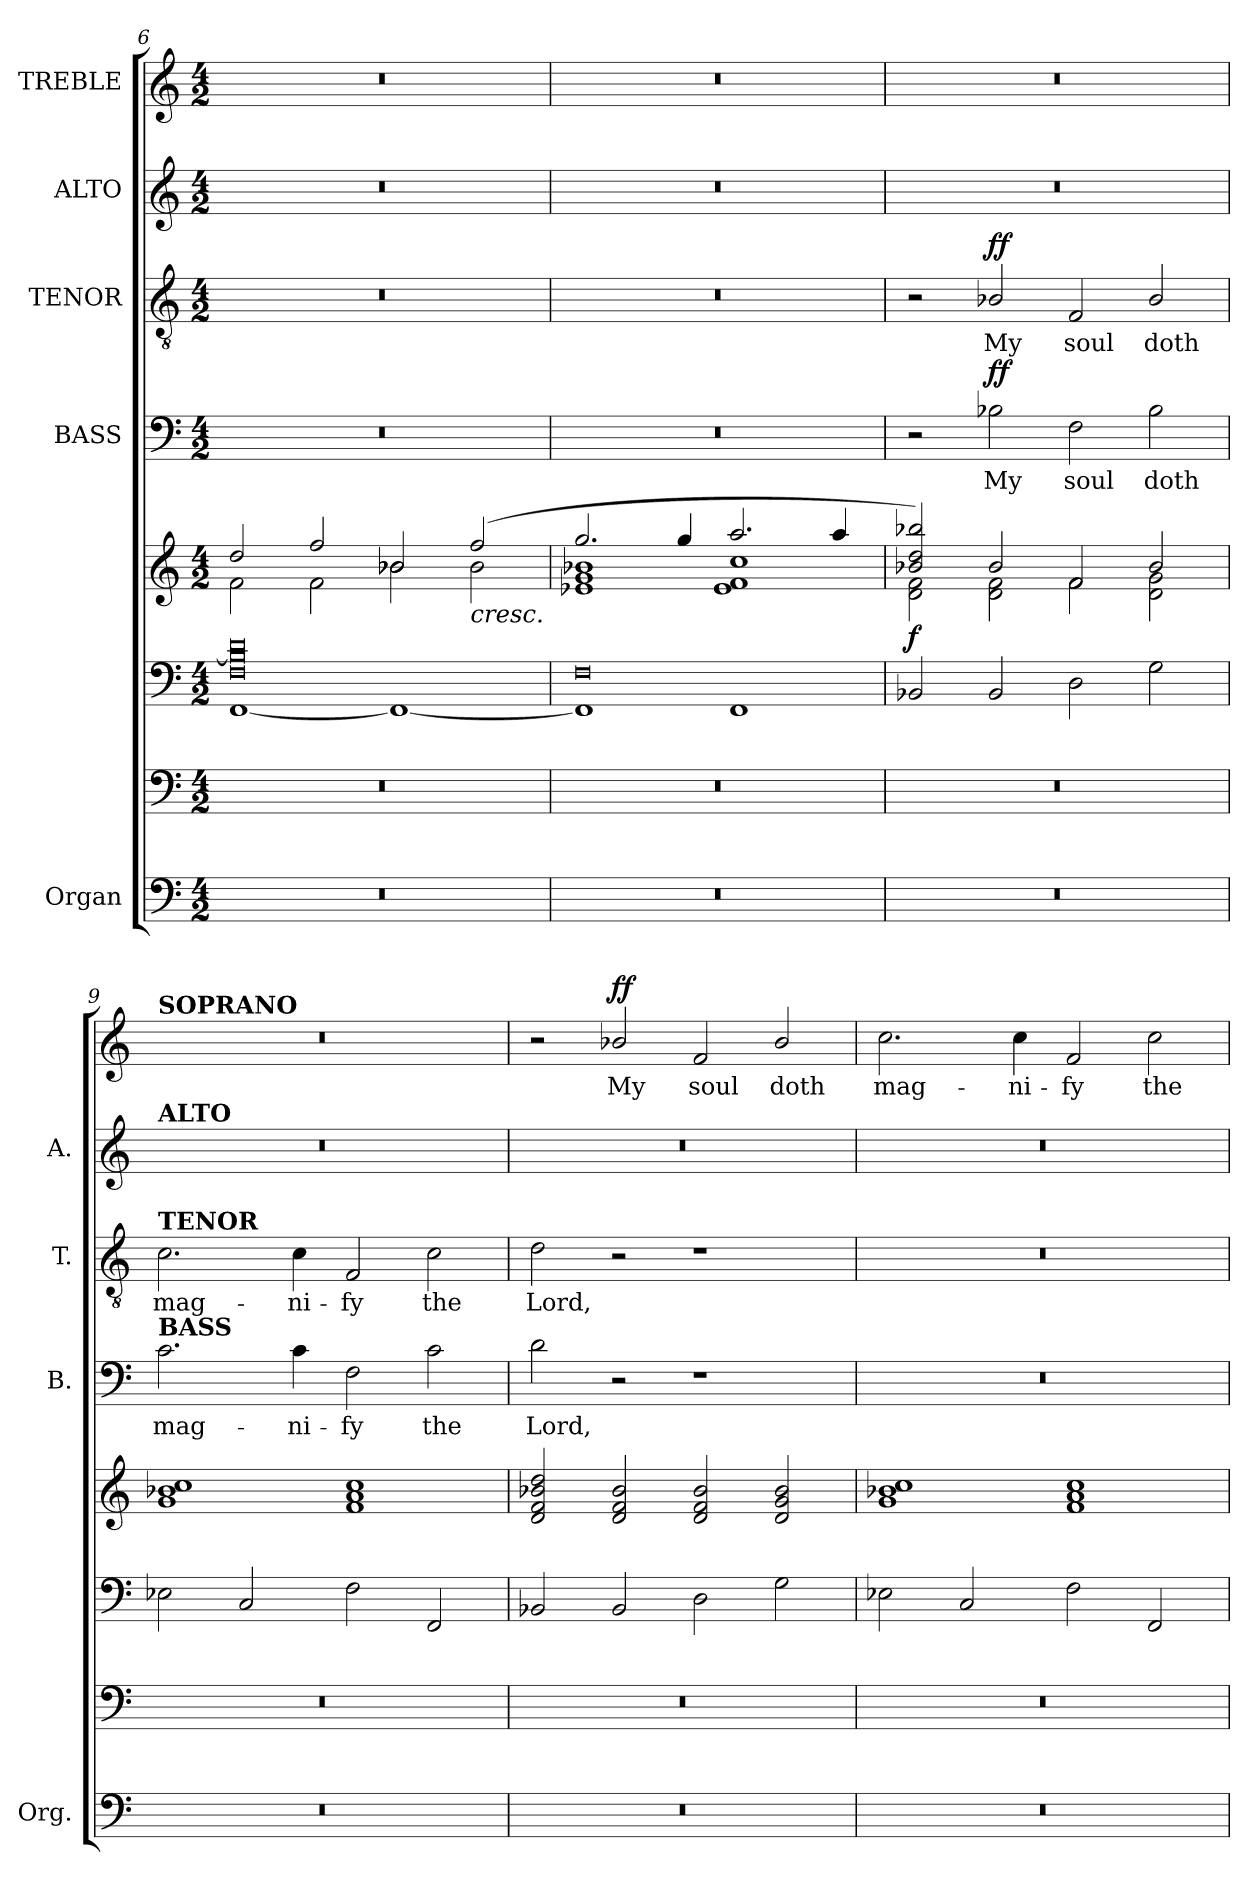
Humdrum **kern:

**kern	**kern	**kern	**kern	**dynam	**kern	**text	**dynam	**kern	**text	**dynam	**kern	**kern	**text	**dynam
*part5	*part5	*part5	*part5	*part5	*part4	*part4	*part4	*part3	*part3	*part3	*part2	*part1	*part1	*part1
*staff8	*staff7	*staff6	*staff5	*staff5/6/7/8	*staff4	*staff4	*staff4	*staff3	*staff3	*staff3	*staff2	*staff1	*staff1	*staff1
*I"Organ	*	*	*	*	*I"BASS	*	*	*I"TENOR	*	*	*I"ALTO	*I"TREBLE	*	*
*I'Org.	*	*	*	*	*I'B.	*	*	*I'T.	*	*	*I'A.	*	*	*
*clefF4	*clefF4	*clefF4	*clefG2	*	*clefF4	*	*	*clefGv2	*	*	*clefG2	*clefG2	*	*
*	*	*	*	*	*	*	*	*ITrd7c12	*	*	*	*	*	*
*k[]	*k[]	*k[]	*k[]	*	*k[]	*	*	*k[]	*	*	*k[]	*k[]	*	*
*C:	*C:	*C:	*C:	*	*C:	*	*	*C:	*	*	*C:	*C:	*	*
*M4/2	*M4/2	*M4/2	*M4/2	*	*M4/2	*	*	*M4/2	*	*	*M4/2	*M4/2	*	*
=6	=6	=6	=6	=6	=6	=6	=6	=6	=6	=6	=6	=6	=6	=6
!LO:N:vis=1	!LO:N:vis=1	!	!	!	!LO:N:vis=1	!	!	!LO:N:vis=1	!	!	!LO:N:vis=1	!LO:N:vis=1	!	!
*	*	*^	*^	*	*	*	*	*	*	*	*	*	*	*
0r	0r	0Fi 0B-i] 0di	[1FFi	2ddi/	2fi\	.	0r	.	.	0r	.	.	0r	0r	.	.
.	.	.	.	2ffi/	2fi\	.	.	.	.	.	.	.	.	.	.	.
.	.	.	1FFi_	2b-i/	2b-i\	.	.	.	.	.	.	.	.	.	.	.
!	!	!	!	!LO:TX:b:i:t=cresc.	!	!	!	!	!	!	!	!	!	!	!	!
.	.	.	.	(2ffi/	2b-i\	.	.	.	.	.	.	.	.	.	.	.
=7	=7	=7	=7	=7	=7	=7	=7	=7	=7	=7	=7	=7	=7	=7	=7	=7
!LO:N:vis=1	!LO:N:vis=1	!	!	!	!	!	!LO:N:vis=1	!	!	!LO:N:vis=1	!	!	!LO:N:vis=1	!LO:N:vis=1	!	!
0r	0r	0Fi	1FFi]	2.ggi/	1e-i 1gi 1b-i	.	0r	.	.	0r	.	.	0r	0r	.	.
.	.	.	.	4ggi/	.	.	.	.	.	.	.	.	.	.	.	.
.	.	.	1FFi	2.aai/	1e-i 1fi 1cci	.	.	.	.	.	.	.	.	.	.	.
.	.	.	.	4aai/	.	.	.	.	.	.	.	.	.	.	.	.
*	*	*v	*v	*	*	*	*	*	*	*	*	*	*	*	*	*
=8	=8	=8	=8	=8	=8	=8	=8	=8	=8	=8	=8	=8	=8	=8	=8
!LO:N:vis=1	!LO:N:vis=1	!	!	!	!	!	!	!	!	!	!	!LO:N:vis=1	!LO:N:vis=1	!	!
0r	0r	2BB-i/	2b-i/ 2ddi 2bb-i)	2di\ 2fi	f	2r	.	.	2r	.	.	0r	0r	.	.
!	!	!	!	!	!	!	!LO:LY:b:color=#000000	!	!	!	!	!	!	!	!
!	!	!	!	!	!	!	!	!	!	!LO:LY:b:color=#000000	!	!	!	!	!
.	.	2BB-i/	2b-i/	2di\ 2fi	.	2B-i\	My	ff	2BB-i/	My	ff	.	.	.	.
!	!	!	!	!	!	!	!LO:LY:b:color=#000000	!	!	!	!	!	!	!	!
!	!	!	!	!	!	!	!	!	!	!LO:LY:b:color=#000000	!	!	!	!	!
.	.	2Di\	2fi/	2fi\	.	2Fi\	soul	.	2FFi/	soul	.	.	.	.	.
!	!	!	!	!	!	!	!LO:LY:b:color=#000000	!	!	!	!	!	!	!	!
!	!	!	!	!	!	!	!	!	!	!LO:LY:b:color=#000000	!	!	!	!	!
.	.	2Gi\	2b-i/	2di\ 2gi	.	2B-i\	doth	.	2BB-i/	doth	.	.	.	.	.
*	*	*	*v	*v	*	*	*	*	*	*	*	*	*	*	*
!!LO:LB:g=z
=9	=9	=9	=9	=9	=9	=9	=9	=9	=9	=9	=9	=9	=9	=9
*stria0	*	*	*	*	*	*	*	*	*	*	*	*	*	*
*	*	*	*^	*	*	*	*	*	*	*	*	*	*	*
!LO:N:vis=1	!LO:N:vis=1	!	!	!	!	!	!	!	!	!	!	!	!	!	!
*	*	*	*v	*v	*	*	*	*	*	*	*	*	*	*	*
*	*	*	*^	*	*	*	*	*	*	*	*	*	*	*
!	!	!	!	!	!	!	!LO:LY:b:color=#000000	!	!	!	!	!	!	!	!
*	*	*	*v	*v	*	*	*	*	*	*	*	*	*	*	*
*	*	*	*^	*	*	*	*	*	*	*	*	*	*	*
!	!	!	!	!	!	!	!	!	!	!	!	!	!LO:TX:a:B:t=SOPRANO	!	!
!	!	!	!	!	!	!	!	!	!	!	!	!LO:TX:a:B:t=ALTO	!	!	!
!	!	!	!	!	!	!	!	!	!LO:TX:a:B:t=TENOR	!	!	!	!	!	!
!	!	!	!	!	!	!LO:TX:a:B:t=BASS	!	!	!	!	!	!	!	!	!
!	!	!	!	!	!	!	!	!	!	!LO:LY:b:color=#000000	!	!LO:N:vis=1	!LO:N:vis=1	!	!
*	*	*	*v	*v	*	*	*	*	*	*	*	*	*	*	*
0r	0r	2E-i\	1gi 1b-i 1cci	.	2.ci\	mag-	.	2.Ci\	mag-	.	0r	0r	.	.
.	.	2Ci/	.	.	.	.	.	.	.	.	.	.	.	.
!	!	!	!	!	!	!LO:LY:b:color=#000000	!	!	!	!	!	!	!	!
!	!	!	!	!	!	!	!	!	!LO:LY:b:color=#000000	!	!	!	!	!
.	.	.	.	.	4ci\	-ni-	.	4Ci\	-ni-	.	.	.	.	.
!	!	!	!	!	!	!LO:LY:b:color=#000000	!	!	!	!	!	!	!	!
!	!	!	!	!	!	!	!	!	!LO:LY:b:color=#000000	!	!	!	!	!
.	.	2Fi\	1fi 1ai 1cci	.	2Fi\	-fy	.	2FFi/	-fy	.	.	.	.	.
!	!	!	!	!	!	!LO:LY:b:color=#000000	!	!	!	!	!	!	!	!
!	!	!	!	!	!	!	!	!	!LO:LY:b:color=#000000	!	!	!	!	!
.	.	2FFi/	.	.	2ci\	the	.	2Ci\	the	.	.	.	.	.
=10	=10	=10	=10	=10	=10	=10	=10	=10	=10	=10	=10	=10	=10	=10
!LO:N:vis=1	!LO:N:vis=1	!	!	!	!	!	!	!	!	!	!	!	!	!
!	!	!	!	!	!	!LO:LY:b:color=#000000	!	!	!	!	!	!	!	!
!	!	!	!	!	!	!	!	!	!LO:LY:b:color=#000000	!	!LO:N:vis=1	!	!	!
0r	0r	2BB-i/	2di/ 2fi 2b-i 2ddi	.	2di\	Lord,	.	2Di\	Lord,	.	0r	2r	.	.
!	!	!	!	!	!	!	!	!	!	!	!	!	!LO:LY:b:color=#000000	!
.	.	2BB-i/	2di/ 2fi 2b-i	.	2r	.	.	2r	.	.	.	2b-i/	My	ff
!	!	!	!	!	!	!	!	!	!	!	!	!	!LO:LY:b:color=#000000	!
.	.	2Di\	2di/ 2fi 2b-i	.	1r	.	.	1r	.	.	.	2fi/	soul	.
!	!	!	!	!	!	!	!	!	!	!	!	!	!LO:LY:b:color=#000000	!
.	.	2Gi\	2di/ 2gi 2b-i	.	.	.	.	.	.	.	.	2b-i/	doth	.
=11	=11	=11	=11	=11	=11	=11	=11	=11	=11	=11	=11	=11	=11	=11
!LO:N:vis=1	!LO:N:vis=1	!	!	!	!LO:N:vis=1	!	!	!LO:N:vis=1	!	!	!LO:N:vis=1	!	!	!
!	!	!	!	!	!	!	!	!	!	!	!	!	!LO:LY:b:color=#000000	!
0r	0r	2E-i\	1gi 1b-i 1cci	.	0r	.	.	0r	.	.	0r	2.cci\	mag-	.
.	.	2Ci/	.	.	.	.	.	.	.	.	.	.	.	.
!	!	!	!	!	!	!	!	!	!	!	!	!	!LO:LY:b:color=#000000	!
.	.	.	.	.	.	.	.	.	.	.	.	4cci\	-ni-	.
!	!	!	!	!	!	!	!	!	!	!	!	!	!LO:LY:b:color=#000000	!
.	.	2Fi\	1fi 1ai 1cci	.	.	.	.	.	.	.	.	2fi/	-fy	.
!	!	!	!	!	!	!	!	!	!	!	!	!	!LO:LY:b:color=#000000	!
.	.	2FFi/	.	.	.	.	.	.	.	.	.	2cci\	the	.
=	=	=	=	=	=	=	=	=	=	=	=	=	=	=
*-	*-	*-	*-	*-	*-	*-	*-	*-	*-	*-	*-	*-	*-	*-
